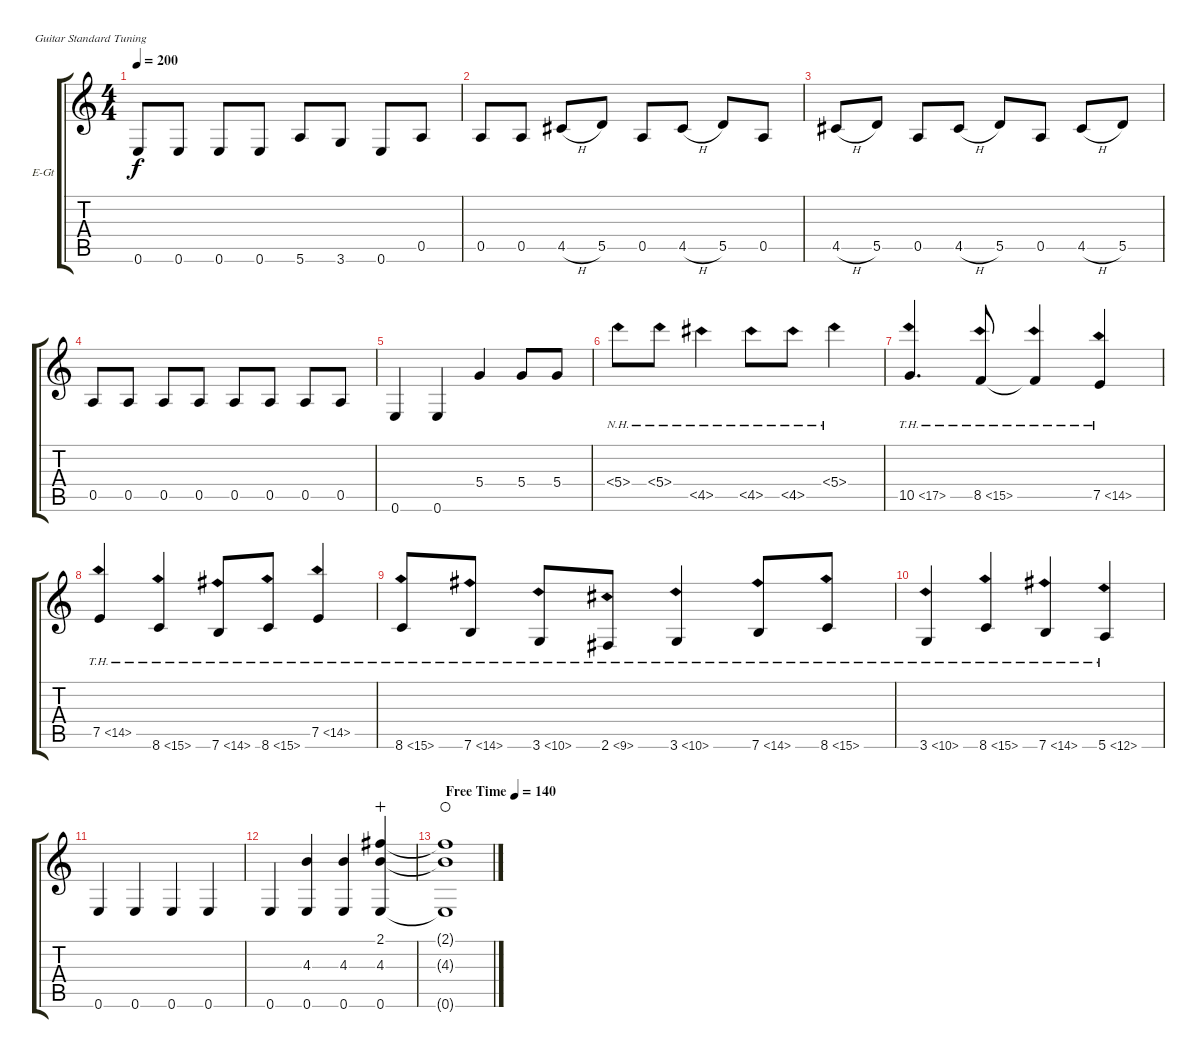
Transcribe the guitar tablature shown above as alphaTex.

\bracketExtendMode groupsimilarinstruments
\firstSystemTrackNameOrientation horizontal
\otherSystemsTrackNameOrientation horizontal
\track ("Guitar 6-Arrangement" "E-Gt") {mute instrument electricguitarclean}
\staff {score tabs}
\tuning (E4 B3 G3 D3 A2 E2)
\ts (4 4)
\tempo 200
\clef g2
\scale
0.333333
\ks c
0.6.8{dy f} 0.6.8 0.6.8 0.6.8 5.6.8 3.6.8 0.6.8 0.5.8 |
\scale
0.333333 0.5.8 0.5.8 4.5{h}.8 5.5.8 0.5.8 4.5{h}.8 5.5.8 0.5.8 |
\scale
0.333333 4.5{h}.8 5.5.8 0.5.8 4.5{h}.8 5.5.8 0.5.8 4.5{h}.8 5.5.8 |
\scale
0.333333 0.5.8 0.5.8 0.5.8 0.5.8 0.5.8 0.5.8 0.5.8 0.5.8 |
\scale
0.333333 0.6.4 0.6.4 5.4.4 5.4.8 5.4.8 |
\scale
0.333333 5.4{nh}.8 5.4{nh}.8 4.5{nh}.4 4.5{nh}.8 4.5{nh}.8 5.4{nh}.4 |
\scale
0.333333 10.5{th 7}.4{d} 8.5{th 7}.8 8.5{th 7 t}.4 7.5{th 7}.4 |
\scale
0.333333 7.5{th 7}.4 8.6{th 7}.4 7.6{th 7}.8 8.6{th 7}.8 7.5{th 7}.4 |
\scale
0.333333 8.6{th 7}.8 7.6{th 7}.8 3.6{th 7}.8 2.6{th 7}.8 3.6{th 7}.4 7.6{th 7}.8 8.6{th 7}.8 |
\scale
0.333333 3.6{th 7}.4 8.6{th 7}.4 7.6{th 7}.4 5.6{th 7}.4 |
\scale
0.333333 0.6.4 0.6.4 0.6.4 0.6.4 |
\scale
0.333333 0.6.4 (4.3 0.6).4 (4.3 0.6).4 (2.1 4.3 0.6).4{wahc} |
\tempo (140 "Free Time")
\scale
0.333333 (2.1{t} 4.3{t} 0.6{t}).1{waho} |
\scale
0.333333
